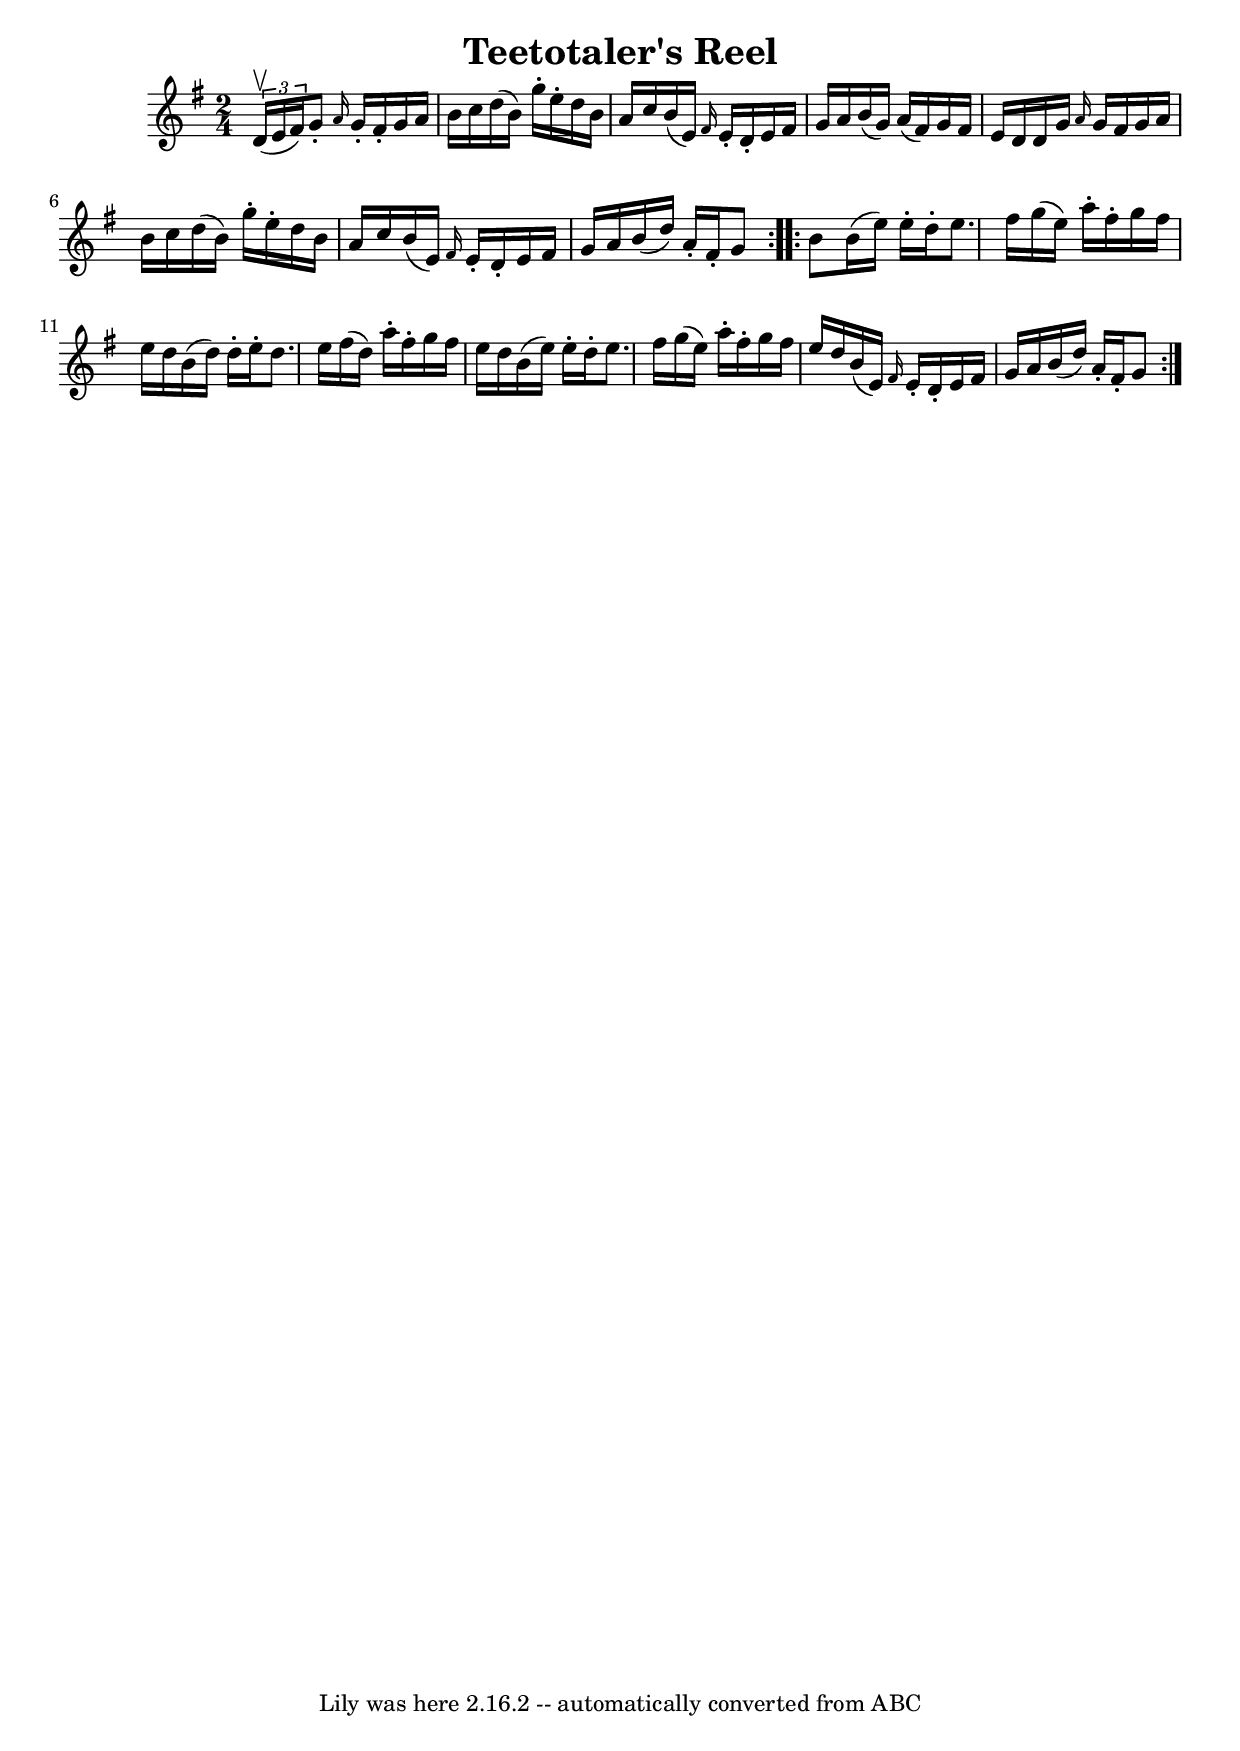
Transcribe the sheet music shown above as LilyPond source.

\version "2.7.40"
\include "Mammoth.ily"
\header {
	%% book = "Ryan's Mammoth Collection"
	crossRefNumber = "1"
	footnotes = ""
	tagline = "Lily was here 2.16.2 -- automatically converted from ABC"
	title = "Teetotaler's Reel"
}
voicedefault =  {


\repeat volta 2 {
\time 2/4 
\key g \major   \times 2/3 { d'16^\upbow(e'16 fis'16) } 
|
 g'8 -. \grace { a'16  } g'16 -. fis'16 -. g'16 a'16    
b'16 c''16  |
 d''16 (b'16) g''16 -. e''16 -. d''16    
b'16 a'16 c''16  |
 b'16 (e'16) \grace { fis'16  }   
e'16 -. d'16 -. e'16 fis'16 g'16 a'16  |
 b'16 (g'16  
-) a'16 (fis'16) g'16 fis'16 e'16 d'16  |
 d'16    
g'16  \grace { a'16  } g'16 fis'16 g'16 a'16 b'16 c''16  
|
 d''16 (b'16) g''16 -. e''16 -. d''16 b'16 a'16    
c''16  |
 b'16 (e'16) \grace { fis'16  } e'16 -. d'16 -.   
e'16 fis'16 g'16 a'16  |
 b'16 (d''16) a'16 -.   
fis'16 -. g'8  } \repeat volta 2 { b'8  |
 b'16 (e''16)   
e''16 -. d''16 -. e''8. fis''16  |
 g''16 (e''16) a''16 
-. fis''16 -. g''16 fis''16 e''16 d''16  |
 b'16 (d''16 
) d''16 -. e''16 -. d''8. e''16  |
 fis''16 (d''16)   
a''16 -. fis''16 -. g''16 fis''16 e''16 d''16  |
 b'16 (
 e''16) e''16 -. d''16 -. e''8. fis''16  |
 g''16 (
e''16) a''16 -. fis''16 -. g''16 fis''16 e''16 d''16  
|
 b'16 (e'16) \grace { fis'16  } e'16 -. d'16 -. e'16   
 fis'16 g'16 a'16  |
 b'16 (d''16) a'16 -. fis'16 -.   
g'8  }   
}

\score{
    <<

	\context Staff="default"
	{
	    \voicedefault 
	}

    >>
	\layout {
	}
	\midi {}
}
